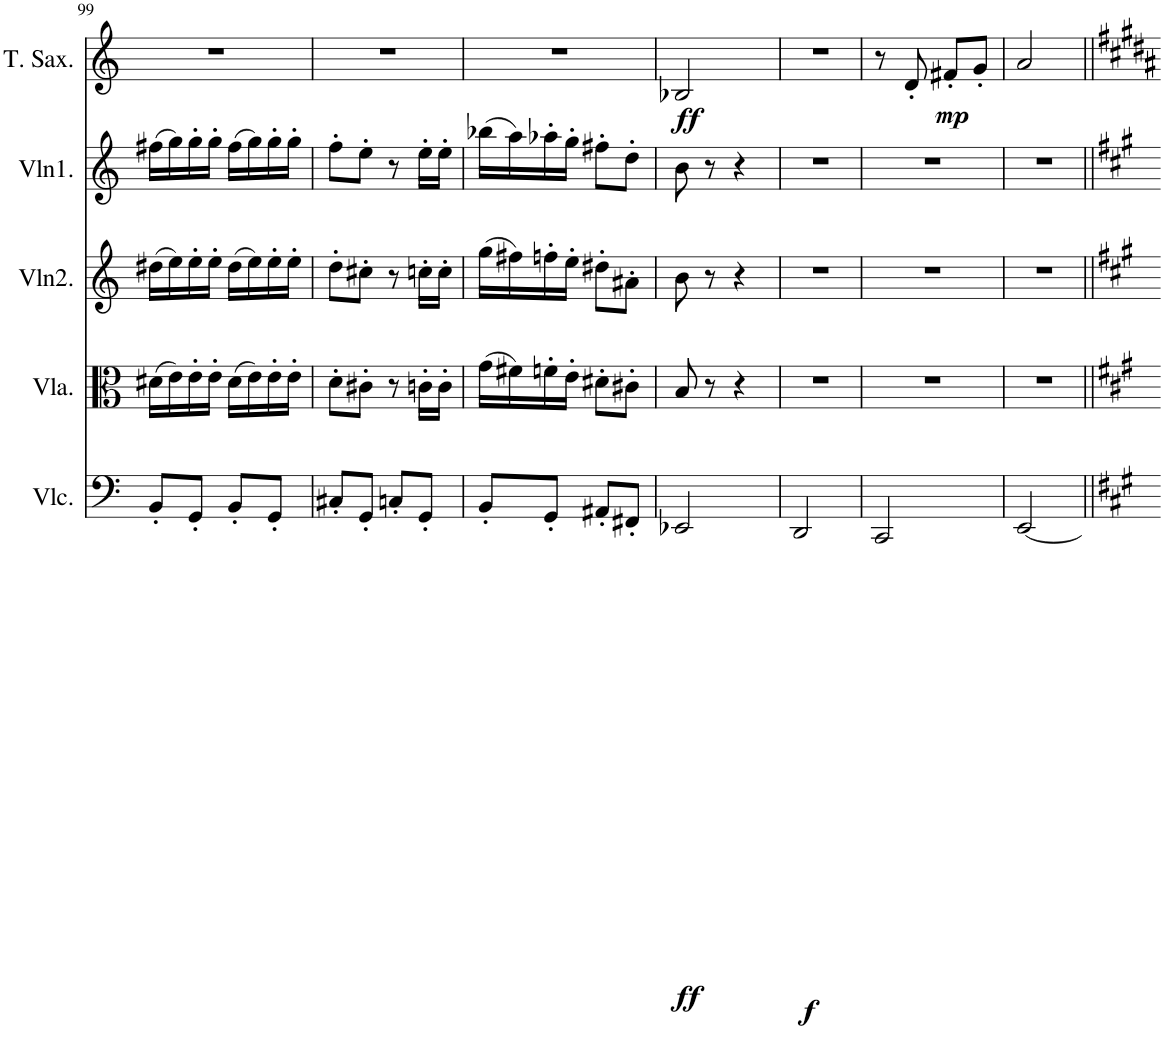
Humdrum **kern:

**kern	**dynam	**kern	**kern	**kern	**kern	**dynam
*part5	*part5	*part4	*part3	*part2	*part1	*part1
*staff5	*staff5	*staff4	*staff3	*staff2	*staff1	*staff1
*I"Cello	*	*I"Viola	*I"Violin2	*I"Violin1	*I"Tenor Sax	*
*	*	*I'Vla.	*I'Vln2.	*I'Vln1.	*I'T. Sax.	*
!!LO:PB:g=z
*clefF4	*	*clefC3	*clefG2	*clefG2	*clefG2	*
*	*	*	*	*	*Trd8c14	*
*k[]	*	*k[]	*k[]	*k[]	*k[]	*
*M2/4	*	*M2/4	*M2/4	*M2/4	*M2/4	*
=99	=99	=99	=99	=99	=99	=99
8BB'/L	.	(16d#X\LL	(16dd#X\LL	(16ff#X\LL	2r	.
.	.	16e\)	16ee\)	16gg\)	.	.
8GG'/J	.	16e'\	16ee'\	16gg'\	.	.
.	.	16e'\JJ	16ee'\JJ	16gg'\JJ	.	.
8BB'/L	.	(16d#\LL	(16dd#\LL	(16ff#\LL	.	.
.	.	16e\)	16ee\)	16gg\)	.	.
8GG'/J	.	16e'\	16ee'\	16gg'\	.	.
.	.	16e'\JJ	16ee'\JJ	16gg'\JJ	.	.
=100	=100	=100	=100	=100	=100	=100
8C#X'/L	.	8d'\L	8dd'\L	8ff'\L	2r	.
8GG'/J	.	8c#X'\J	8cc#X'\J	8ee'\J	.	.
8Cn'/L	.	8r	8r	8r	.	.
8GG'/J	.	16cn'\LL	16ccn'\LL	16ee'\LL	.	.
.	.	16c'\JJ	16cc'\JJ	16ee'\JJ	.	.
=101	=101	=101	=101	=101	=101	=101
8BB'/L	.	(16g\LL	(16gg\LL	(16bb-X\LL	2r	.
.	.	16f#X\)	16ff#X\)	16aa\)	.	.
8GG'/J	.	16fn'\	16ffn'\	16aa-X'\	.	.
.	.	16e'\JJ	16ee'\JJ	16gg'\JJ	.	.
8AA#X'/L	.	8d#X'\L	8dd#X'\L	8ff#X'\L	.	.
8FF#X'/J	.	8c#X'\J	8a#X'\J	8dd'\J	.	.
=102	=102	=102	=102	=102	=102	=102
!	!LO:DY:b	!	!	!	!	!LO:DY:b
2EE-X/	ff	8B/	8b\	8b\	2B-X/	ff
.	.	8r	8r	8r	.	.
.	.	4r	4r	4r	.	.
=103	=103	=103	=103	=103	=103	=103
!	!LO:DY:b	!	!	!	!	!
2DD/	f	2r	2r	2r	2r	.
=104	=104	=104	=104	=104	=104	=104
2CC/	.	2r	2r	2r	8r	.
!	!	!	!	!	!	!LO:DY:b
.	.	.	.	.	8d'/	mp
.	.	.	.	.	8f#X'/L	.
.	.	.	.	.	8g'/J	.
=105	=105	=105	=105	=105	=105	=105
[2EE/	.	2r	2r	2r	2a/	.
=||	=||	=||	=||	=||	=||	=||
*-	*-	*-	*-	*-	*-	*-
